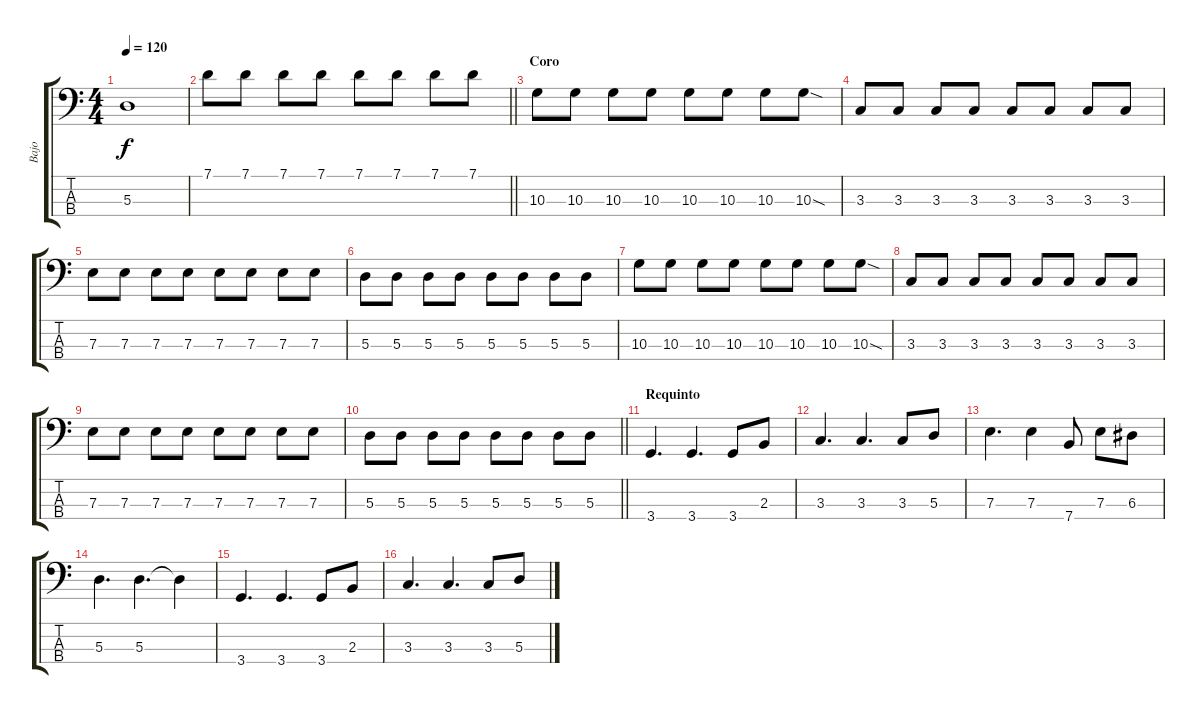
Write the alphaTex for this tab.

\track ("Bajo" "Bajo") {instrument electricbassfinger}
\staff {score tabs}
\tuning (G2 D2 A1 E1) {hide}
\ts (4 4)
\tempo 120
\clef f4
\ks c
5.3.1{dy f} |
\barLineRight lightlight
7.1.8 7.1.8 7.1.8 7.1.8 7.1.8 7.1.8 7.1.8 7.1.8 |
\section ("" "Coro")
10.3.8 10.3.8 10.3.8 10.3.8 10.3.8 10.3.8 10.3.8 10.3{sod}.8 |
3.3.8 3.3.8 3.3.8 3.3.8 3.3.8 3.3.8 3.3.8 3.3.8 |
7.3.8 7.3.8 7.3.8 7.3.8 7.3.8 7.3.8 7.3.8 7.3.8 |
5.3.8 5.3.8 5.3.8 5.3.8 5.3.8 5.3.8 5.3.8 5.3.8 |
10.3.8 10.3.8 10.3.8 10.3.8 10.3.8 10.3.8 10.3.8 10.3{sod}.8 |
3.3.8 3.3.8 3.3.8 3.3.8 3.3.8 3.3.8 3.3.8 3.3.8 |
7.3.8 7.3.8 7.3.8 7.3.8 7.3.8 7.3.8 7.3.8 7.3.8 |
\barLineRight lightlight
5.3.8 5.3.8 5.3.8 5.3.8 5.3.8 5.3.8 5.3.8 5.3.8 |
\section ("" "Requinto")
3.4.4{d} 3.4.4{d} 3.4.8 2.3.8 |
3.3.4{d} 3.3.4{d} 3.3.8 5.3.8 |
7.3.4{d} 7.3.4 7.4.8 7.3.8 6.3.8 |
5.3.4{d} 5.3.4{d} 5.3{t}.4 |
3.4.4{d} 3.4.4{d} 3.4.8 2.3.8 |
3.3.4{d} 3.3.4{d} 3.3.8 5.3.8
